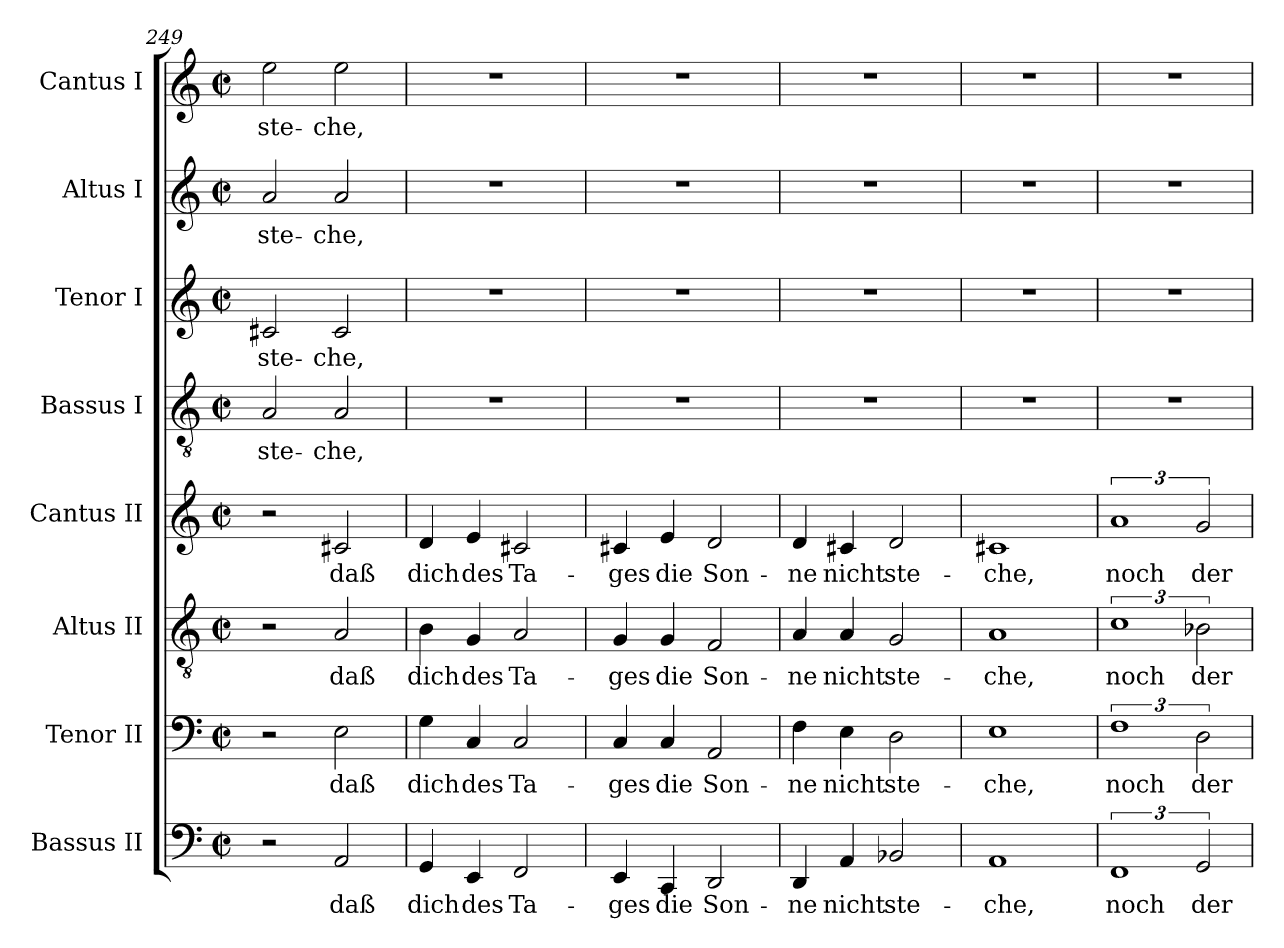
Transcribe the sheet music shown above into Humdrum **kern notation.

**kern	**text	**kern	**text	**kern	**text	**kern	**text	**kern	**text	**kern	**text	**kern	**text	**kern	**text
*part8	*part8	*part7	*part7	*part6	*part6	*part5	*part5	*part4	*part4	*part3	*part3	*part2	*part2	*part1	*part1
*staff8	*staff8	*staff7	*staff7	*staff6	*staff6	*staff5	*staff5	*staff4	*staff4	*staff3	*staff3	*staff2	*staff2	*staff1	*staff1
*I"Bassus II	*	*I"Tenor II	*	*I"Altus II	*	*I"Cantus II	*	*I"Bassus I	*	*I"Tenor I	*	*I"Altus I	*	*I"Cantus I	*
*I'B2	*	*I'T2	*	*I'A2	*	*I'C2	*	*I'B1	*	*I'T1	*	*I'A1	*	*I'C1	*
*clefF4	*	*clefF4	*	*clefGv2	*	*clefG2	*	*clefGv2	*	*clefG2	*	*clefG2	*	*clefG2	*
*k[]	*	*k[]	*	*k[]	*	*k[]	*	*k[]	*	*k[]	*	*k[]	*	*k[]	*
*C:	*	*C:	*	*C:	*	*C:	*	*C:	*	*C:	*	*C:	*	*C:	*
*M2/2	*	*M2/2	*	*M2/2	*	*M2/2	*	*M2/2	*	*M2/2	*	*M2/2	*	*M2/2	*
*met(c|)	*	*met(c|)	*	*met(c|)	*	*met(c|)	*	*met(c|)	*	*met(c|)	*	*met(c|)	*	*met(c|)	*
=249	=249	=249	=249	=249	=249	=249	=249	=249	=249	=249	=249	=249	=249	=249	=249
!	!	!	!	!	!	!	!	!	!LO:LY:b	!	!	!	!	!	!
!	!	!	!	!	!	!	!	!	!	!	!LO:LY:b	!	!	!	!
!	!	!	!	!	!	!	!	!	!	!	!	!	!LO:LY:b	!	!
!	!	!	!	!	!	!	!	!	!	!	!	!	!	!	!LO:LY:b
2r	.	2r	.	2r	.	2r	.	2A/	ste-	2c#X/	ste-	2a/	ste-	2ee\	ste-
!	!LO:LY:b	!	!	!	!	!	!	!	!	!	!	!	!	!	!
!	!	!	!LO:LY:b	!	!	!	!	!	!	!	!	!	!	!	!
!	!	!	!	!	!LO:LY:b	!	!	!	!	!	!	!	!	!	!
!	!	!	!	!	!	!	!LO:LY:b	!	!	!	!	!	!	!	!
!	!	!	!	!	!	!	!	!	!LO:LY:b	!	!	!	!	!	!
!	!	!	!	!	!	!	!	!	!	!	!LO:LY:b	!	!	!	!
!	!	!	!	!	!	!	!	!	!	!	!	!	!LO:LY:b	!	!
!	!	!	!	!	!	!	!	!	!	!	!	!	!	!	!LO:LY:b
2AA/	daß	2E\	daß	2A/	daß	2c#X/	daß	2A/	-che,	2c#/	-che,	2a/	-che,	2ee\	-che,
=250	=250	=250	=250	=250	=250	=250	=250	=250	=250	=250	=250	=250	=250	=250	=250
!	!LO:LY:b	!	!	!	!	!	!	!	!	!	!	!	!	!	!
!	!	!	!LO:LY:b	!	!	!	!	!	!	!	!	!	!	!	!
!	!	!	!	!	!LO:LY:b	!	!	!	!	!	!	!	!	!	!
!	!	!	!	!	!	!	!LO:LY:b	!	!	!	!	!	!	!	!
4GG/	dich	4G\	dich	4B\	dich	4d/	dich	1r	.	1r	.	1r	.	1r	.
!	!LO:LY:b	!	!	!	!	!	!	!	!	!	!	!	!	!	!
!	!	!	!LO:LY:b	!	!	!	!	!	!	!	!	!	!	!	!
!	!	!	!	!	!LO:LY:b	!	!	!	!	!	!	!	!	!	!
!	!	!	!	!	!	!	!LO:LY:b	!	!	!	!	!	!	!	!
4EE/	des	4C/	des	4G/	des	4e/	des	.	.	.	.	.	.	.	.
!	!LO:LY:b	!	!	!	!	!	!	!	!	!	!	!	!	!	!
!	!	!	!LO:LY:b	!	!	!	!	!	!	!	!	!	!	!	!
!	!	!	!	!	!LO:LY:b	!	!	!	!	!	!	!	!	!	!
!	!	!	!	!	!	!	!LO:LY:b	!	!	!	!	!	!	!	!
2FF/	Ta-	2C/	Ta-	2A/	Ta-	2c#X/	Ta-	.	.	.	.	.	.	.	.
!!LO:PB:g=z
=251	=251	=251	=251	=251	=251	=251	=251	=251	=251	=251	=251	=251	=251	=251	=251
!	!LO:LY:b	!	!	!	!	!	!	!	!	!	!	!	!	!	!
!	!	!	!LO:LY:b	!	!	!	!	!	!	!	!	!	!	!	!
!	!	!	!	!	!LO:LY:b	!	!	!	!	!	!	!	!	!	!
!	!	!	!	!	!	!	!LO:LY:b	!	!	!	!	!	!	!	!
4EE/	-ges	4C/	-ges	4G/	-ges	4c#X/	-ges	1r	.	1r	.	1r	.	1r	.
!	!LO:LY:b	!	!	!	!	!	!	!	!	!	!	!	!	!	!
!	!	!	!LO:LY:b	!	!	!	!	!	!	!	!	!	!	!	!
!	!	!	!	!	!LO:LY:b	!	!	!	!	!	!	!	!	!	!
!	!	!	!	!	!	!	!LO:LY:b	!	!	!	!	!	!	!	!
4CC/	die	4C/	die	4G/	die	4e/	die	.	.	.	.	.	.	.	.
!	!LO:LY:b	!	!	!	!	!	!	!	!	!	!	!	!	!	!
!	!	!	!LO:LY:b	!	!	!	!	!	!	!	!	!	!	!	!
!	!	!	!	!	!LO:LY:b	!	!	!	!	!	!	!	!	!	!
!	!	!	!	!	!	!	!LO:LY:b	!	!	!	!	!	!	!	!
2DD/	Son-	2AA/	Son-	2F/	Son-	2d/	Son-	.	.	.	.	.	.	.	.
=252	=252	=252	=252	=252	=252	=252	=252	=252	=252	=252	=252	=252	=252	=252	=252
!	!LO:LY:b	!	!	!	!	!	!	!	!	!	!	!	!	!	!
!	!	!	!LO:LY:b	!	!	!	!	!	!	!	!	!	!	!	!
!	!	!	!	!	!LO:LY:b	!	!	!	!	!	!	!	!	!	!
!	!	!	!	!	!	!	!LO:LY:b	!	!	!	!	!	!	!	!
4DD/	-ne	4F\	-ne	4A/	-ne	4d/	-ne	1r	.	1r	.	1r	.	1r	.
!	!LO:LY:b	!	!	!	!	!	!	!	!	!	!	!	!	!	!
!	!	!	!LO:LY:b	!	!	!	!	!	!	!	!	!	!	!	!
!	!	!	!	!	!LO:LY:b	!	!	!	!	!	!	!	!	!	!
!	!	!	!	!	!	!	!LO:LY:b	!	!	!	!	!	!	!	!
4AA/	nicht	4E\	nicht	4A/	nicht	4c#X/	nicht	.	.	.	.	.	.	.	.
!	!LO:LY:b	!	!	!	!	!	!	!	!	!	!	!	!	!	!
!	!	!	!LO:LY:b	!	!	!	!	!	!	!	!	!	!	!	!
!	!	!	!	!	!LO:LY:b	!	!	!	!	!	!	!	!	!	!
!	!	!	!	!	!	!	!LO:LY:b	!	!	!	!	!	!	!	!
2BB-X/	ste-	2D\	ste-	2G/	ste-	2d/	ste-	.	.	.	.	.	.	.	.
=253	=253	=253	=253	=253	=253	=253	=253	=253	=253	=253	=253	=253	=253	=253	=253
!	!LO:LY:b	!	!	!	!	!	!	!	!	!	!	!	!	!	!
!	!	!	!LO:LY:b	!	!	!	!	!	!	!	!	!	!	!	!
!	!	!	!	!	!LO:LY:b	!	!	!	!	!	!	!	!	!	!
!	!	!	!	!	!	!	!LO:LY:b	!	!	!	!	!	!	!	!
1AA	-che,	1E	-che,	1A	-che,	1c#X	-che,	1r	.	1r	.	1r	.	1r	.
=254	=254	=254	=254	=254	=254	=254	=254	=254	=254	=254	=254	=254	=254	=254	=254
!	!LO:LY:b	!	!	!	!	!	!	!	!	!	!	!	!	!	!
!	!	!	!LO:LY:b	!	!	!	!	!	!	!	!	!	!	!	!
!	!	!	!	!	!LO:LY:b	!	!	!	!	!	!	!	!	!	!
!	!	!	!	!	!	!	!LO:LY:b	!	!	!	!	!	!	!	!
3%2FF	noch	3%2F	noch	3%2c	noch	3%2a	noch	1r	.	1r	.	1r	.	1r	.
!	!LO:LY:b	!	!	!	!	!	!	!	!	!	!	!	!	!	!
!	!	!	!LO:LY:b	!	!	!	!	!	!	!	!	!	!	!	!
!	!	!	!	!	!LO:LY:b	!	!	!	!	!	!	!	!	!	!
!	!	!	!	!	!	!	!LO:LY:b	!	!	!	!	!	!	!	!
3GG/	der	3D\	der	3B-X\	der	3g/	der	.	.	.	.	.	.	.	.
=	=	=	=	=	=	=	=	=	=	=	=	=	=	=	=
*-	*-	*-	*-	*-	*-	*-	*-	*-	*-	*-	*-	*-	*-	*-	*-
